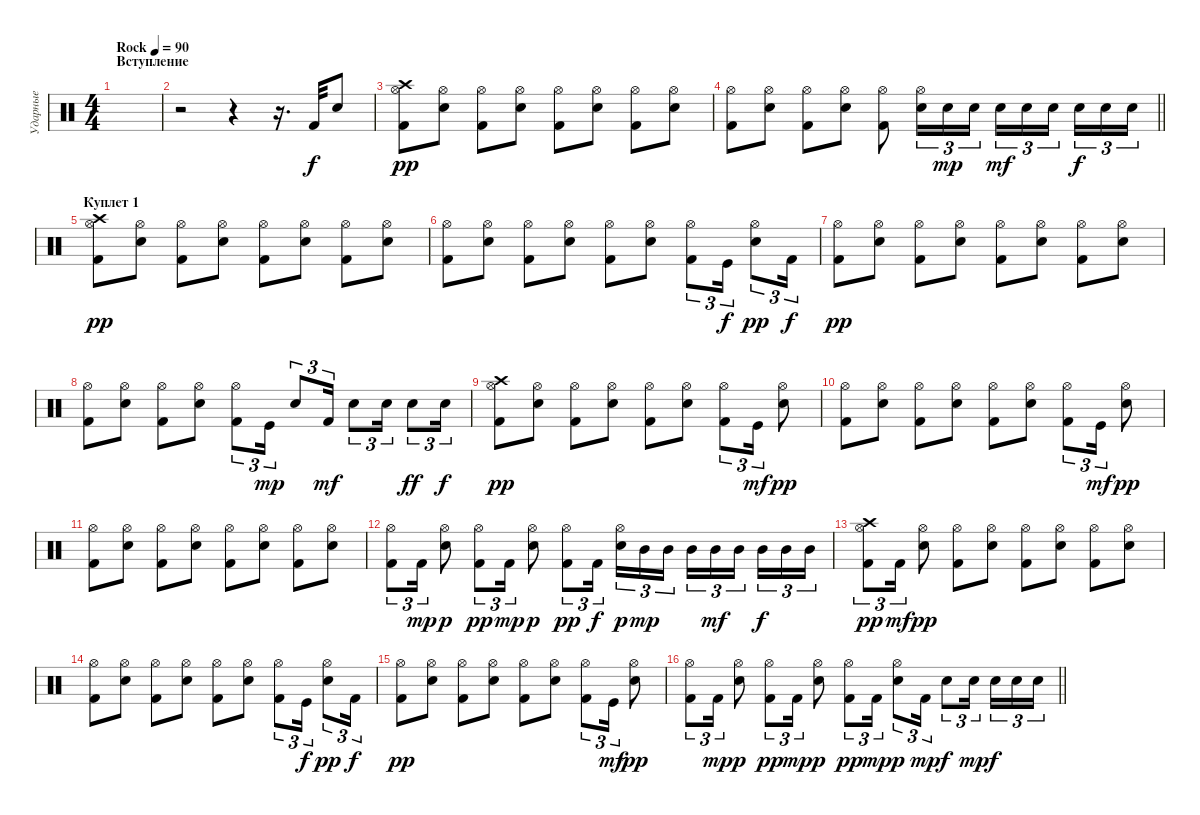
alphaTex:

\track ("Ударные" "Ударные") {instrument percussion}
\staff {score}
\articulation defaults
\ts (4 4)
\section ("" "Вступление")
\tempo (90 "Rock")
\clef neutral
\ks c
|
r.2 r.4 r.16{d} "Kick (hit) 2".32 "Snare (hit) 2".8 |
("Crash high (hit)" "Hi-Hat (open)" "Kick (hit) 2").8{dy pp} ("Hi-Hat (open)" "Snare (hit) 2").8 ("Hi-Hat (open)" "Kick (hit) 2").8 ("Hi-Hat (open)" "Snare (hit) 2").8 ("Hi-Hat (open)" "Kick (hit) 2").8 ("Hi-Hat (open)" "Snare (hit) 2").8 ("Hi-Hat (open)" "Kick (hit) 2").8 ("Hi-Hat (open)" "Snare (hit) 2").8 |
\barLineRight lightlight
("Hi-Hat (open)" "Kick (hit) 2").8 ("Hi-Hat (open)" "Snare (hit) 2").8 ("Hi-Hat (open)" "Kick (hit) 2").8 ("Hi-Hat (open)" "Snare (hit) 2").8 ("Hi-Hat (open)" "Kick (hit) 2").8 ("Hi-Hat (open)" "Snare (hit) 2").16{tu (3 2)} "Snare (hit) 2".16{tu (3 2) dy mp} "Snare (hit) 2".16{tu (3 2)} "Snare (hit) 2".16{tu (3 2) dy mf} "Snare (hit) 2".16{tu (3 2)} "Snare (hit) 2".16{tu (3 2) beam splitsecondary} "Snare (hit) 2".16{tu (3 2) dy f} "Snare (hit) 2".16{tu (3 2)} "Snare (hit) 2".16{tu (3 2)} |
\section ("" "Куплет 1")
("Crash high (hit)" "Hi-Hat (open)" "Kick (hit) 2").8{dy pp} ("Hi-Hat (open)" "Snare (hit) 2").8 ("Hi-Hat (open)" "Kick (hit) 2").8 ("Hi-Hat (open)" "Snare (hit) 2").8 ("Hi-Hat (open)" "Kick (hit) 2").8 ("Hi-Hat (open)" "Snare (hit) 2").8 ("Hi-Hat (open)" "Kick (hit) 2").8 ("Hi-Hat (open)" "Snare (hit) 2").8 |
("Hi-Hat (open)" "Kick (hit) 2").8 ("Hi-Hat (open)" "Snare (hit) 2").8 ("Hi-Hat (open)" "Kick (hit) 2").8 ("Hi-Hat (open)" "Snare (hit) 2").8 ("Hi-Hat (open)" "Kick (hit) 2").8 ("Hi-Hat (open)" "Snare (hit) 2").8 ("Hi-Hat (open)" "Kick (hit) 2").8{tu (3 2)} "Kick (hit)".16{tu (3 2) dy f} ("Hi-Hat (open)" "Snare (hit) 2").8{tu (3 2) dy pp} "Kick (hit) 2".16{tu (3 2) dy f} |
("Hi-Hat (open)" "Kick (hit) 2").8{dy pp} ("Hi-Hat (open)" "Snare (hit) 2").8 ("Hi-Hat (open)" "Kick (hit) 2").8 ("Hi-Hat (open)" "Snare (hit) 2").8 ("Hi-Hat (open)" "Kick (hit) 2").8 ("Hi-Hat (open)" "Snare (hit) 2").8 ("Hi-Hat (open)" "Kick (hit) 2").8 ("Hi-Hat (open)" "Snare (hit) 2").8 |
("Hi-Hat (open)" "Kick (hit) 2").8 ("Hi-Hat (open)" "Snare (hit) 2").8 ("Hi-Hat (open)" "Kick (hit) 2").8 ("Hi-Hat (open)" "Snare (hit) 2").8 ("Hi-Hat (open)" "Kick (hit) 2").8{tu (3 2)} "Kick (hit)".16{tu (3 2) dy mp} "Snare (hit) 2".8{tu (3 2)} "Kick (hit) 2".16{tu (3 2) dy mf} "Electric Snare (hit)".8{tu (3 2)} "Snare (hit) 2".16{tu (3 2)} "Electric Snare (hit)".8{tu (3 2) dy ff} "Snare (hit) 2".16{tu (3 2) dy f} |
("Crash high (hit)" "Hi-Hat (open)" "Kick (hit) 2").8{dy pp} ("Hi-Hat (open)" "Snare (hit) 2").8 ("Hi-Hat (open)" "Kick (hit) 2").8 ("Hi-Hat (open)" "Snare (hit) 2").8 ("Hi-Hat (open)" "Kick (hit) 2").8 ("Hi-Hat (open)" "Snare (hit) 2").8 ("Hi-Hat (open)" "Kick (hit) 2").8{tu (3 2)} "Kick (hit)".16{tu (3 2) dy mf} ("Hi-Hat (open)" "Snare (hit) 2").8{dy pp} |
("Hi-Hat (open)" "Kick (hit) 2").8 ("Hi-Hat (open)" "Snare (hit) 2").8 ("Hi-Hat (open)" "Kick (hit) 2").8 ("Hi-Hat (open)" "Snare (hit) 2").8 ("Hi-Hat (open)" "Kick (hit) 2").8 ("Hi-Hat (open)" "Snare (hit) 2").8 ("Hi-Hat (open)" "Kick (hit) 2").8{tu (3 2)} "Kick (hit)".16{tu (3 2) dy mf} ("Hi-Hat (open)" "Snare (hit) 2").8{dy pp} |
("Hi-Hat (open)" "Kick (hit) 2").8 ("Hi-Hat (open)" "Snare (hit) 2").8 ("Hi-Hat (open)" "Kick (hit) 2").8 ("Hi-Hat (open)" "Snare (hit) 2").8 ("Hi-Hat (open)" "Kick (hit) 2").8 ("Hi-Hat (open)" "Snare (hit) 2").8 ("Hi-Hat (open)" "Kick (hit) 2").8 ("Hi-Hat (open)" "Snare (hit) 2").8 |
("Hi-Hat (open)" "Kick (hit) 2").8{tu (3 2)} "Kick (hit) 2".16{tu (3 2) dy mp} ("Hi-Hat (open)" "Snare (hit) 2").8{dy p} ("Hi-Hat (open)" "Kick (hit) 2").8{tu (3 2) dy pp} "Kick (hit) 2".16{tu (3 2) dy mp} ("Hi-Hat (open)" "Snare (hit) 2").8{dy p} ("Hi-Hat (open)" "Kick (hit) 2").8{tu (3 2) dy pp} "Kick (hit) 2".16{tu (3 2) dy f beam splitsecondary} ("Hi-Hat (open)" "Snare (hit) 2").16{tu (3 2) dy p} "Mid Tom (hit)".16{tu (3 2) dy mp} "Mid Tom (hit)".16{tu (3 2)} "Mid Tom (hit)".16{tu (3 2)} "Mid Tom (hit)".16{tu (3 2) dy mf} "Mid Tom (hit)".16{tu (3 2) beam splitsecondary} "Mid Tom (hit)".16{tu (3 2) dy f} "Mid Tom (hit)".16{tu (3 2)} "Mid Tom (hit)".16{tu (3 2)} |
("Crash high (hit)" "Hi-Hat (open)" "Kick (hit) 2").8{tu (3 2) dy pp} "Kick (hit) 2".16{tu (3 2) dy mf} ("Hi-Hat (open)" "Snare (hit) 2").8{dy pp} ("Hi-Hat (open)" "Kick (hit) 2").8 ("Hi-Hat (open)" "Snare (hit) 2").8 ("Hi-Hat (open)" "Kick (hit) 2").8 ("Hi-Hat (open)" "Snare (hit) 2").8 ("Hi-Hat (open)" "Kick (hit) 2").8 ("Hi-Hat (open)" "Snare (hit) 2").8 |
("Hi-Hat (open)" "Kick (hit) 2").8 ("Hi-Hat (open)" "Snare (hit) 2").8 ("Hi-Hat (open)" "Kick (hit) 2").8 ("Hi-Hat (open)" "Snare (hit) 2").8 ("Hi-Hat (open)" "Kick (hit) 2").8 ("Hi-Hat (open)" "Snare (hit) 2").8 ("Hi-Hat (open)" "Kick (hit) 2").8{tu (3 2)} "Kick (hit)".16{tu (3 2) dy f} ("Hi-Hat (open)" "Snare (hit) 2").8{tu (3 2) dy pp} "Kick (hit) 2".16{tu (3 2) dy f} |
("Hi-Hat (open)" "Kick (hit) 2").8{dy pp} ("Hi-Hat (open)" "Snare (hit) 2").8 ("Hi-Hat (open)" "Kick (hit) 2").8 ("Hi-Hat (open)" "Snare (hit) 2").8 ("Hi-Hat (open)" "Kick (hit) 2").8 ("Hi-Hat (open)" "Snare (hit) 2").8 ("Hi-Hat (open)" "Kick (hit) 2").8{tu (3 2)} "Kick (hit)".16{tu (3 2) dy mf} ("Hi-Hat (open)" "Snare (hit) 2").8{dy pp} |
\barLineRight lightlight
("Hi-Hat (open)" "Kick (hit) 2").8{tu (3 2)} "Kick (hit) 2".16{tu (3 2) dy mp} ("Hi-Hat (open)" "Snare (hit) 2").8{dy p} ("Hi-Hat (open)" "Kick (hit) 2").8{tu (3 2) dy pp} "Kick (hit) 2".16{tu (3 2) dy mp} ("Hi-Hat (open)" "Snare (hit) 2").8{dy p} ("Hi-Hat (open)" "Kick (hit) 2").8{tu (3 2) dy pp} "Kick (hit) 2".16{tu (3 2) dy mp} ("Hi-Hat (open)" "Snare (hit) 2").8{tu (3 2) dy p} "Kick (hit) 2".16{tu (3 2) dy mp} "Snare (hit) 2".8{tu (3 2) dy f} "Snare (hit) 2".16{tu (3 2) dy mp beam splitsecondary} "Snare (hit) 2".16{tu (3 2) dy f} "Snare (hit) 2".16{tu (3 2)} "Snare (hit) 2".16{tu (3 2)}
